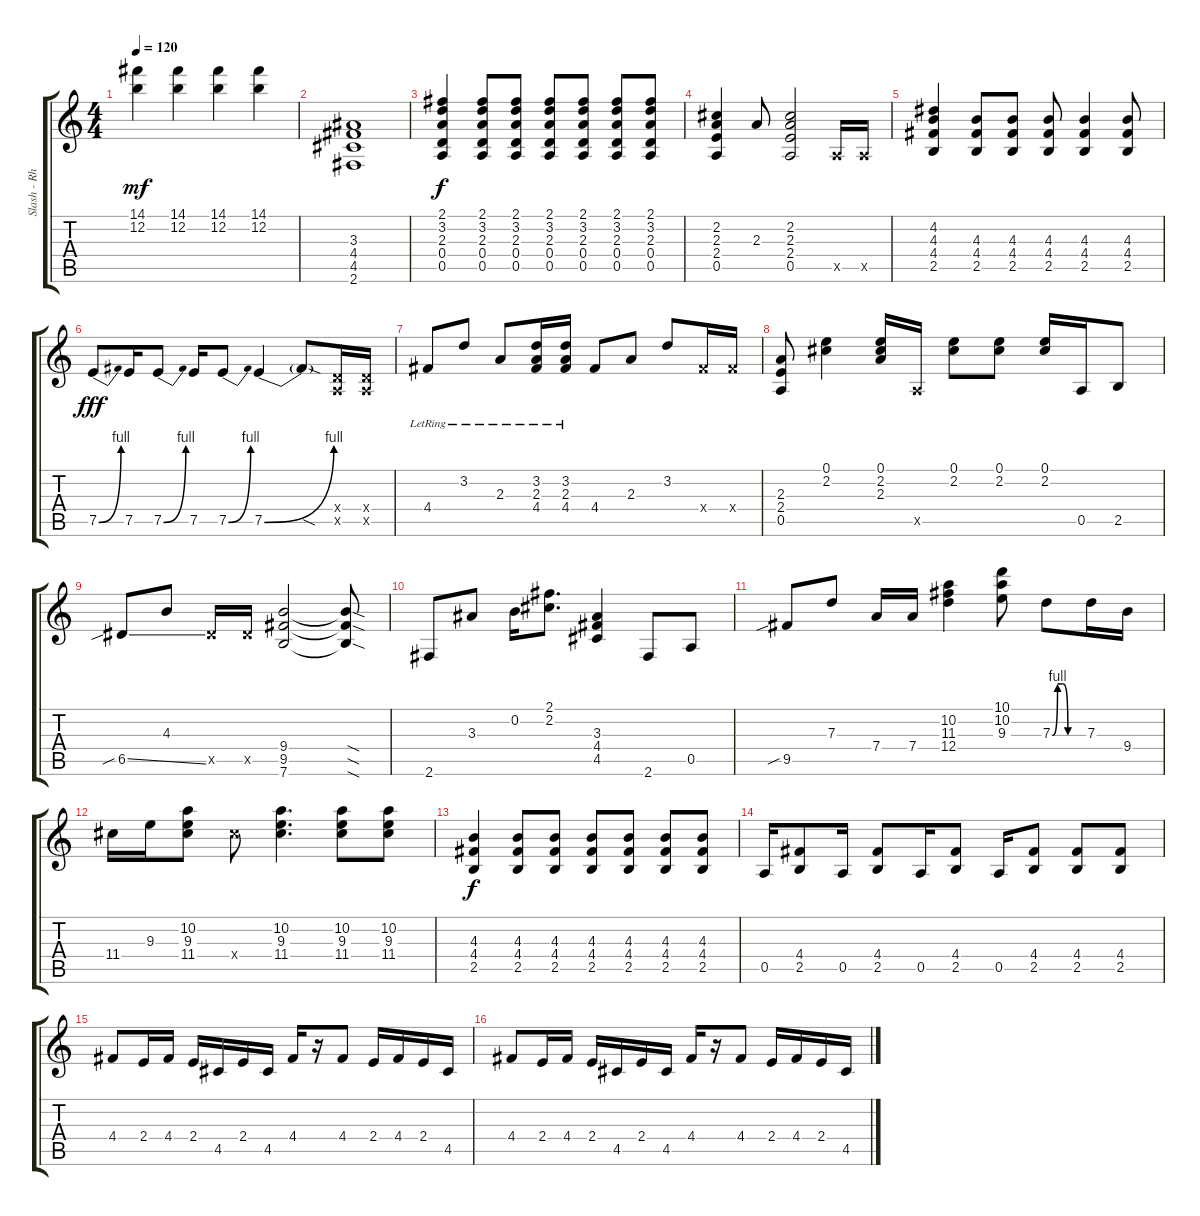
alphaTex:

\track ("Slash - Rhythm 1" "Slash - Rh") {instrument distortionguitar}
\staff {score tabs}
\tuning (E4 B3 G3 D3 A2 E2) {hide}
\ts (4 4)
\tempo 120
\clef g2
\ks c
(14.1 12.2).4{dy mf} (14.1 12.2).4 (14.1 12.2).4 (14.1 12.2).4 |
(3.3 4.4 4.5 2.6).1 |
(2.1 3.2 2.3 0.4 0.5).4{dy f} (2.1 3.2 2.3 0.4 0.5).8 (2.1 3.2 2.3 0.4 0.5).8 (2.1 3.2 2.3 0.4 0.5).8 (2.1 3.2 2.3 0.4 0.5).8 (2.1 3.2 2.3 0.4 0.5).8 (2.1 3.2 2.3 0.4 0.5).8 |
(2.2 2.3 2.4 0.5).4 2.3.8 (2.2 2.3 2.4 0.5).2 0.5{x}.16 0.5{x}.16 |
(4.2 4.3 4.4 2.5).4 (4.3 4.4 2.5).8 (4.3 4.4 2.5).8 (4.3 4.4 2.5).8 (4.3 4.4 2.5).4 (4.3 4.4 2.5).8 |
7.5{be (bend 0 0 60 4)}.8{dy fff} 7.5.16 7.5{be (bend 0 0 60 4)}.8 7.5.16 7.5{be (bend 0 0 60 4)}.8 7.5{be (bend 0 0 60 4)}.4 7.5{sod t}.8 (0.4{x} 0.5{x}).16 (0.4{x} 0.5{x}).16 |
4.4{lr}.8 3.2{lr}.8 2.3{lr}.8 (3.2{lr} 2.3{lr} 4.4{lr}).16 (3.2{lr} 2.3{lr} 4.4{lr}).16 4.4.8 2.3.8 3.2.8 4.4{x}.16 4.4{x}.16 |
(2.3 2.4 0.5).8 (0.1 2.2).4 (0.1 2.2 2.3).16 0.5{x}.16 (0.1 2.2).8 (0.1 2.2).8 (0.1 2.2).16 0.5.16 2.5.8 |
6.5{sib ss}.8 4.3.8 6.5{x}.16 6.5{x}.16 (9.4 9.5 7.6).2 (9.4{sod t} 9.5{sod t} 7.6{sod t}).8 |
2.6.8 3.3.8 0.2.16 (2.1 2.2).8{d} (3.3 4.4 4.5).4 2.6.8 0.5.8 |
9.5{sib}.8 7.3.8 7.4.16 7.4.16 (10.2 11.3 12.4).4 (10.1 10.2 9.3).8 7.3{be (custom 0 0 10 4 20 4 30 0 60 0)}.8 7.3.16 9.4.16 |
11.4.16 9.3.16 (10.2 9.3 11.4).8 11.4{x}.8 (10.2 9.3 11.4).4{d} (10.2 9.3 11.4).8 (10.2 9.3 11.4).8 |
(4.3 4.4 2.5).4{dy f} (4.3 4.4 2.5).8 (4.3 4.4 2.5).8 (4.3 4.4 2.5).8 (4.3 4.4 2.5).8 (4.3 4.4 2.5).8 (4.3 4.4 2.5).8 |
0.5.16 (4.4 2.5).8 0.5.16 (4.4 2.5).8 0.5.16 (4.4 2.5).8 0.5.16 (4.4 2.5).8 (4.4 2.5).8 (4.4 2.5).8 |
4.4.8 2.4.16 4.4.16 2.4.16 4.5.16 2.4.16 4.5.16 4.4.16 r.16 4.4.8 2.4.16 4.4.16 2.4.16 4.5.16 |
4.4.8 2.4.16 4.4.16 2.4.16 4.5.16 2.4.16 4.5.16 4.4.16 r.16 4.4.8 2.4.16 4.4.16 2.4.16 4.5.16
